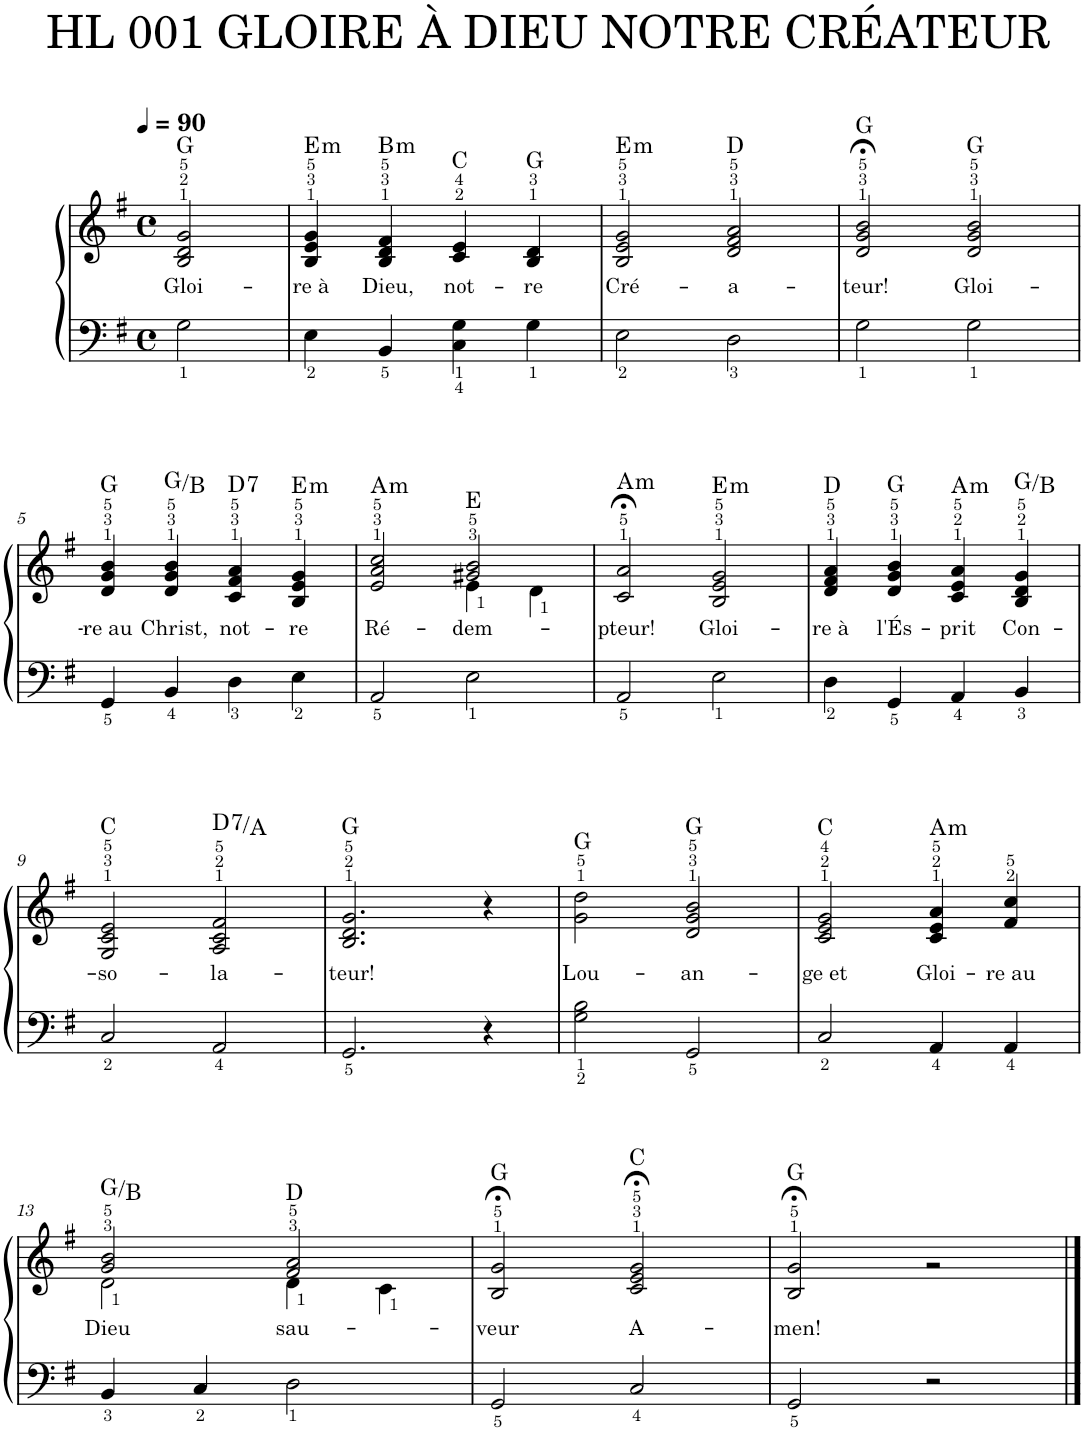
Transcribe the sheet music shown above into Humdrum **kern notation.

**kern	**kern	**text	**harte
*part1	*part1	*part1	*part1
*staff2	*staff1	*staff1	*
*I"Piano	*	*	*
*I'Pno.	*	*	*
*clefF4	*clefG2	*	*
*k[f#]	*k[f#]	*	*
*M4/4	*M4/4	*	*
*met(c)	*met(c)	*	*
*MM90	*MM90	*	*
=1	=1	=1	=1
!	!	!LO:LY:b	!
2G\	2B/ 2d/ 2g/	Gloi-	G:maj
=2	=2	=2	=2
!	!	!LO:LY:b	!LO:H:kt=m
4E\	4B/ 4e/ 4g/	-re à	E:min
!	!	!LO:LY:b	!LO:H:kt=m
4BB/	4B/ 4d/ 4f#/	Dieu,	B:min
!	!	!LO:LY:b	!
4C\ 4G\	4c/ 4e/	not-	C:maj
!	!	!LO:LY:b	!
4G\	4B/ 4d/	-re	G:maj
=3	=3	=3	=3
!	!	!LO:LY:b	!LO:H:kt=m
2E\	2B/ 2e/ 2g/	Cré-	E:min
!	!	!LO:LY:b	!
2D\	2d/ 2f#/ 2a/	-a-	D:maj
=4	=4	=4	=4
!	!	!LO:LY:b	!
2G\	2d/;< 2g/;< 2b/;<	-teur!	G:maj
!	!	!LO:LY:b	!
2G\	2d/ 2g/ 2b/	Gloi-	G:maj
!!LO:LB:g=z
=5	=5	=5	=5
!	!	!LO:LY:b	!
4GG/	4d/ 4g/ 4b/	-re au	G:maj
!	!	!LO:LY:b	!
4BB/	4d/ 4g/ 4b/	Christ,	G:maj/3
!	!	!LO:LY:b	!LO:H:kt=7
4D\	4c/ 4f#/ 4a/	not-	D:7
!	!	!LO:LY:b	!LO:H:kt=m
4E\	4B/ 4e/ 4g/	-re	E:min
=6	=6	=6	=6
!	!	!LO:LY:b	!LO:H:kt=m
*	*^	*	*
2AA/	2e/ 2a/ 2cc/	2ryy	Ré-	A:min
!	!	!	!LO:LY:b	!
2E\	2g#X/ 2b/	4e\	-dem-	E:maj
.	.	4d\	.	.
=7	=7	=7	=7	=7
!	!	!	!LO:LY:b	!LO:H:kt=m
*	*v	*v	*	*
2AA/	2c/;< 2a/;<	-pteur!	A:min
!	!	!LO:LY:b	!LO:H:kt=m
2E\	2B/ 2e/ 2g/	Gloi-	E:min
=8	=8	=8	=8
!	!	!LO:LY:b	!
4D\	4d/ 4f#/ 4a/	-re à	D:maj
!	!	!LO:LY:b	!
4GG/	4d/ 4g/ 4b/	l'És-	G:maj
!	!	!LO:LY:b	!LO:H:kt=m
4AA/	4c/ 4e/ 4a/	-prit	A:min
!	!	!LO:LY:b	!
4BB/	4B/ 4d/ 4g/	Con-	G:maj/3
!!LO:LB:g=z
=9	=9	=9	=9
!	!	!LO:LY:b	!
2C/	2G/ 2c/ 2e/	-so-	C:maj
!	!	!LO:LY:b	!LO:H:kt=7
2AA/	2A/ 2c/ 2f#/	-la-	D:7/5
=10	=10	=10	=10
!	!	!LO:LY:b	!
2.GG/	2.B/ 2.d/ 2.g/	-teur!	G:maj
4r	4r	.	.
=11	=11	=11	=11
!	!	!LO:LY:b	!
2G\ 2B\	2g\ 2dd\	Lou-	G:maj
!	!	!LO:LY:b	!
2GG/	2d/ 2g/ 2b/	-an-	G:maj
=12	=12	=12	=12
!	!	!LO:LY:b	!
2C/	2c/ 2e/ 2g/	-ge et	C:maj
!	!	!LO:LY:b	!LO:H:kt=m
4AA/	4c/ 4e/ 4a/	Gloi-	A:min
!	!	!LO:LY:b	!
4AA/	4f#/ 4cc/	-re au	.
!!LO:LB:g=z
=13	=13	=13	=13
!	!	!LO:LY:b	!
*	*^	*	*
4BB/	2g/ 2b/	2d\	Dieu	G:maj/3
4C/	.	.	.	.
!	!	!	!LO:LY:b	!
2D\	2f#/ 2a/	4d\	sau-	D:maj
.	.	4c\	.	.
=14	=14	=14	=14	=14
!	!	!	!LO:LY:b	!
2GG/	2B/;< 2g/;<	2ryy	-veur	G:maj
!	!	!	!LO:LY:b	!
2C/	2c/;< 2e/;< 2g/;<	2ryy	A-	C:maj
=15	=15	=15	=15	=15
!	!	!	!LO:LY:b	!
2GG/	2B/;< 2g/;<	2ryy	-men!	G:maj
2r	2ryy	2r	.	.
*	*v	*v	*	*
==	==	==	==
*-	*-	*-	*-
